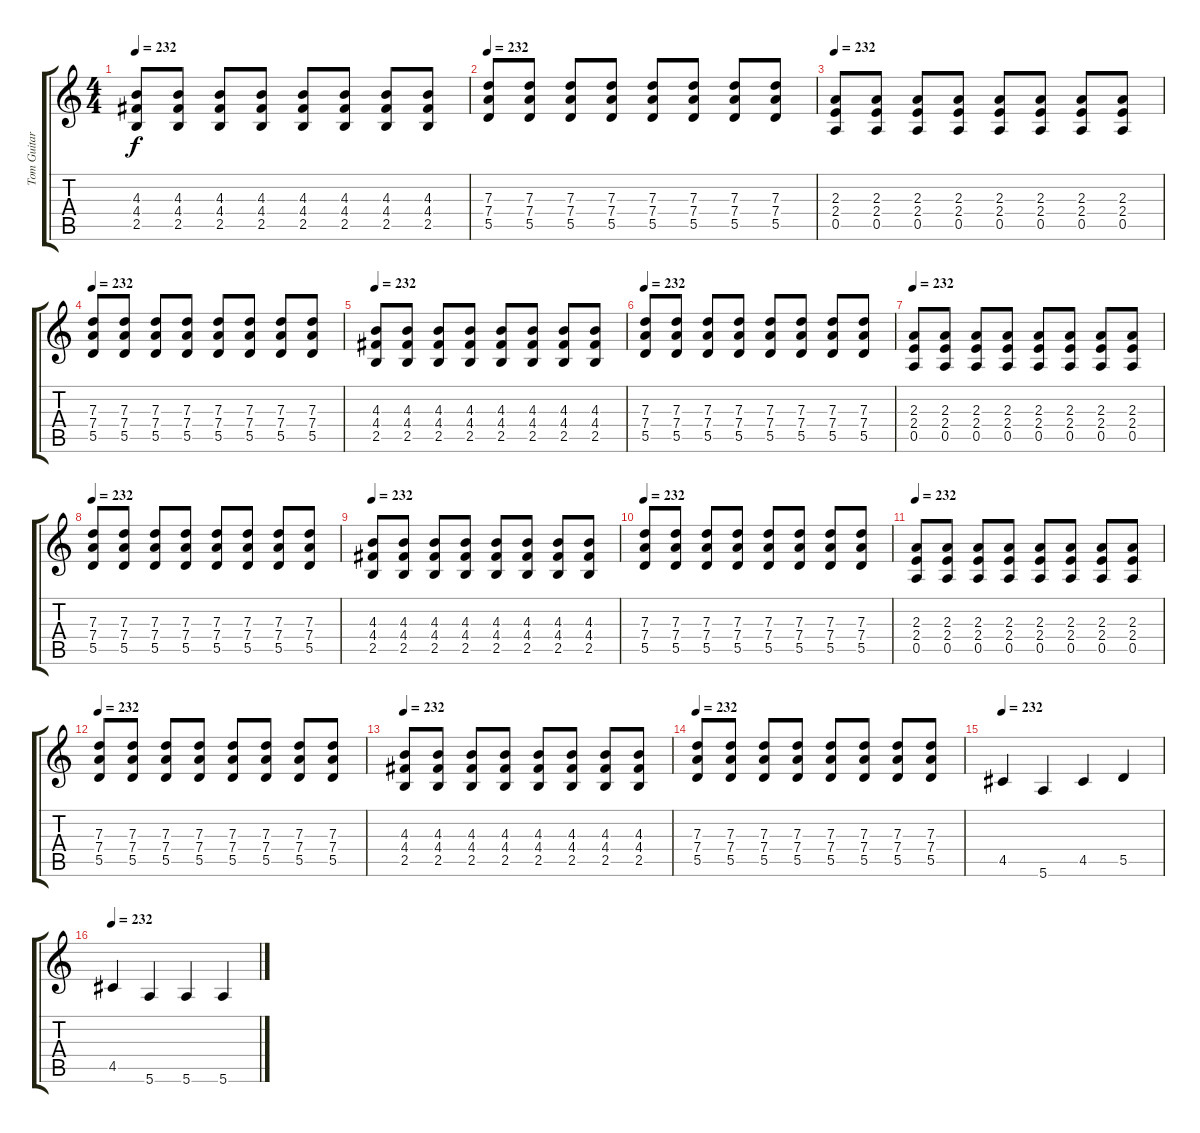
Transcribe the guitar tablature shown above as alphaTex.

\track ("Tom Guitar 1" "Tom Guitar") {instrument distortionguitar}
\staff {score tabs}
\tuning (E4 B3 G3 D3 A2 E2) {hide}
\ts (4 4)
\tempo 232
\clef g2
\ks c
(4.3 4.4 2.5).8{dy f} (4.3 4.4 2.5).8 (4.3 4.4 2.5).8 (4.3 4.4 2.5).8 (4.3 4.4 2.5).8 (4.3 4.4 2.5).8 (4.3 4.4 2.5).8 (4.3 4.4 2.5).8 |
\tempo 232
(7.3 7.4 5.5).8 (7.3 7.4 5.5).8 (7.3 7.4 5.5).8 (7.3 7.4 5.5).8 (7.3 7.4 5.5).8 (7.3 7.4 5.5).8 (7.3 7.4 5.5).8 (7.3 7.4 5.5).8 |
\tempo 232
(2.3 2.4 0.5).8 (2.3 2.4 0.5).8 (2.3 2.4 0.5).8 (2.3 2.4 0.5).8 (2.3 2.4 0.5).8 (2.3 2.4 0.5).8 (2.3 2.4 0.5).8 (2.3 2.4 0.5).8 |
\tempo 232
(7.3 7.4 5.5).8 (7.3 7.4 5.5).8 (7.3 7.4 5.5).8 (7.3 7.4 5.5).8 (7.3 7.4 5.5).8 (7.3 7.4 5.5).8 (7.3 7.4 5.5).8 (7.3 7.4 5.5).8 |
\tempo 232
(4.3 4.4 2.5).8 (4.3 4.4 2.5).8 (4.3 4.4 2.5).8 (4.3 4.4 2.5).8 (4.3 4.4 2.5).8 (4.3 4.4 2.5).8 (4.3 4.4 2.5).8 (4.3 4.4 2.5).8 |
\tempo 232
(7.3 7.4 5.5).8 (7.3 7.4 5.5).8 (7.3 7.4 5.5).8 (7.3 7.4 5.5).8 (7.3 7.4 5.5).8 (7.3 7.4 5.5).8 (7.3 7.4 5.5).8 (7.3 7.4 5.5).8 |
\tempo 232
(2.3 2.4 0.5).8 (2.3 2.4 0.5).8 (2.3 2.4 0.5).8 (2.3 2.4 0.5).8 (2.3 2.4 0.5).8 (2.3 2.4 0.5).8 (2.3 2.4 0.5).8 (2.3 2.4 0.5).8 |
\tempo 232
(7.3 7.4 5.5).8 (7.3 7.4 5.5).8 (7.3 7.4 5.5).8 (7.3 7.4 5.5).8 (7.3 7.4 5.5).8 (7.3 7.4 5.5).8 (7.3 7.4 5.5).8 (7.3 7.4 5.5).8 |
\tempo 232
(4.3 4.4 2.5).8 (4.3 4.4 2.5).8 (4.3 4.4 2.5).8 (4.3 4.4 2.5).8 (4.3 4.4 2.5).8 (4.3 4.4 2.5).8 (4.3 4.4 2.5).8 (4.3 4.4 2.5).8 |
\tempo 232
(7.3 7.4 5.5).8 (7.3 7.4 5.5).8 (7.3 7.4 5.5).8 (7.3 7.4 5.5).8 (7.3 7.4 5.5).8 (7.3 7.4 5.5).8 (7.3 7.4 5.5).8 (7.3 7.4 5.5).8 |
\tempo 232
(2.3 2.4 0.5).8 (2.3 2.4 0.5).8 (2.3 2.4 0.5).8 (2.3 2.4 0.5).8 (2.3 2.4 0.5).8 (2.3 2.4 0.5).8 (2.3 2.4 0.5).8 (2.3 2.4 0.5).8 |
\tempo 232
(7.3 7.4 5.5).8 (7.3 7.4 5.5).8 (7.3 7.4 5.5).8 (7.3 7.4 5.5).8 (7.3 7.4 5.5).8 (7.3 7.4 5.5).8 (7.3 7.4 5.5).8 (7.3 7.4 5.5).8 |
\tempo 232
(4.3 4.4 2.5).8 (4.3 4.4 2.5).8 (4.3 4.4 2.5).8 (4.3 4.4 2.5).8 (4.3 4.4 2.5).8 (4.3 4.4 2.5).8 (4.3 4.4 2.5).8 (4.3 4.4 2.5).8 |
\tempo 232
(7.3 7.4 5.5).8 (7.3 7.4 5.5).8 (7.3 7.4 5.5).8 (7.3 7.4 5.5).8 (7.3 7.4 5.5).8 (7.3 7.4 5.5).8 (7.3 7.4 5.5).8 (7.3 7.4 5.5).8 |
\tempo 232
4.5.4{volume 14} 5.6.4 4.5.4 5.5.4 |
\tempo 232
4.5.4 5.6.4 5.6.4 5.6.4
